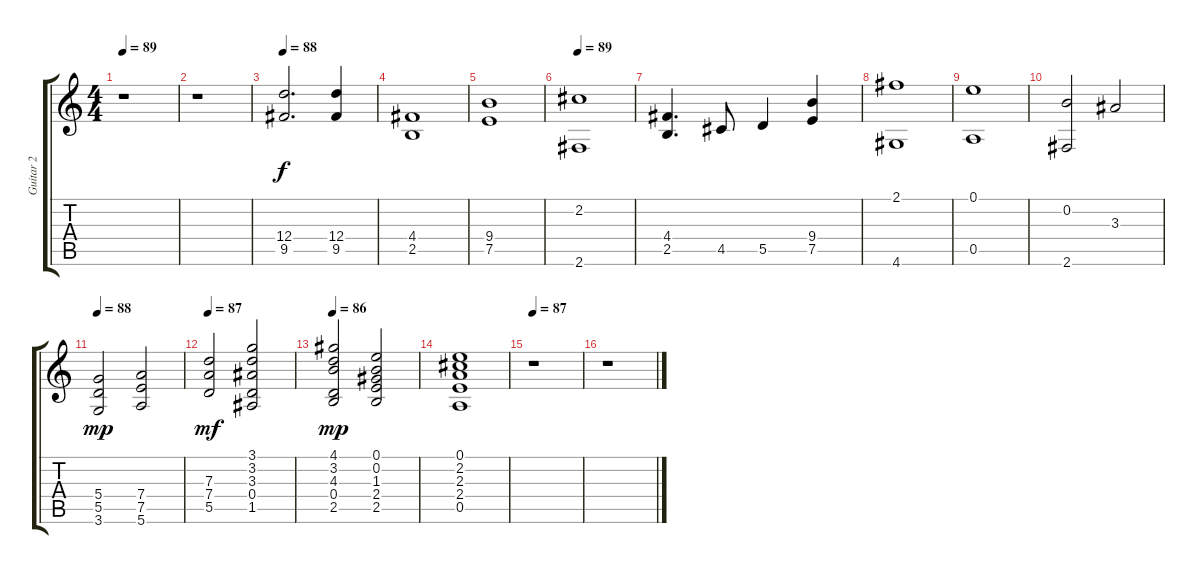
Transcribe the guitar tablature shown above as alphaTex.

\track ("Guitar 2" "Guitar 2") {instrument distortionguitar}
\staff {score tabs}
\tuning (E4 B3 G3 D3 A2 E2) {hide}
\ts (4 4)
\tempo 89
\clef g2
\ks c
r.1{dy f} |
r.1 |
\tempo 88
(12.4 9.5).2{d} (12.4 9.5).4 |
(4.4 2.5).1 |
(9.4 7.5).1 |
\tempo 89
(2.2 2.6).1 |
(4.4 2.5).4{d} 4.5.8 5.5.4 (9.4 7.5).4 |
(2.1 4.6).1 |
(0.1 0.5).1 |
(0.2 2.6).2 3.3.2 |
\tempo 88
(5.4 5.5 3.6).2{dy mp} (7.4 7.5 5.6).2 |
\tempo 87
(7.3 7.4 5.5).2{dy mf} (3.1 3.2 3.3 0.4 1.5).2 |
\tempo 86
(4.1 3.2 4.3 0.4 2.5).2{dy mp} (0.1 0.2 1.3 2.4 2.5).2 |
(0.1 2.2 2.3 2.4 0.5).1 |
\tempo 87
r.1 |
r.1
